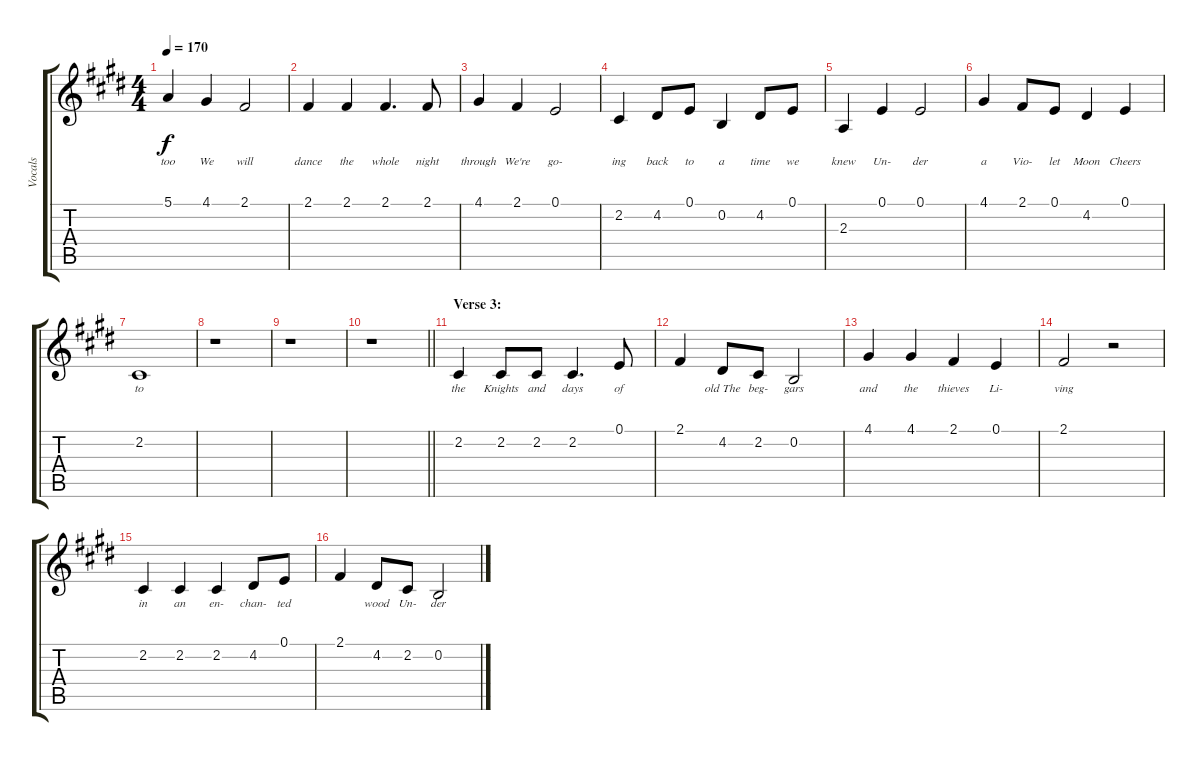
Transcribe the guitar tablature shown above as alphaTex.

\track ("Vocals" "Vocals") {instrument synthstrings2}
\staff {score tabs}
\tuning (E4 B3 G3 D3 A2 E2) {hide}
\ts (4 4)
\tempo 170
\clef g2
\ks c#minor
5.1.4{lyrics (0 "too") lyrics (1 "") lyrics (2 "") lyrics (3 "") lyrics (4 "") dy f} 4.1.4{lyrics (0 "We") lyrics (1 "") lyrics (2 "") lyrics (3 "") lyrics (4 "")} 2.1.2{lyrics (0 "will") lyrics (1 "") lyrics (2 "") lyrics (3 "") lyrics (4 "")} |
2.1.4{lyrics (0 "dance") lyrics (1 "") lyrics (2 "") lyrics (3 "") lyrics (4 "")} 2.1.4{lyrics (0 "the") lyrics (1 "") lyrics (2 "") lyrics (3 "") lyrics (4 "")} 2.1.4{d lyrics (0 "whole") lyrics (1 "") lyrics (2 "") lyrics (3 "") lyrics (4 "")} 2.1.8{lyrics (0 "night") lyrics (1 "") lyrics (2 "") lyrics (3 "") lyrics (4 "")} |
4.1.4{lyrics (0 "through") lyrics (1 "") lyrics (2 "") lyrics (3 "") lyrics (4 "")} 2.1.4{lyrics (0 "We're") lyrics (1 "") lyrics (2 "") lyrics (3 "") lyrics (4 "")} 0.1.2{lyrics (0 "go-") lyrics (1 "") lyrics (2 "") lyrics (3 "") lyrics (4 "")} |
2.2.4{lyrics (0 "ing") lyrics (1 "") lyrics (2 "") lyrics (3 "") lyrics (4 "")} 4.2.8{lyrics (0 "back") lyrics (1 "") lyrics (2 "") lyrics (3 "") lyrics (4 "")} 0.1.8{lyrics (0 "to") lyrics (1 "") lyrics (2 "") lyrics (3 "") lyrics (4 "")} 0.2.4{lyrics (0 "a") lyrics (1 "") lyrics (2 "") lyrics (3 "") lyrics (4 "")} 4.2.8{lyrics (0 "time") lyrics (1 "") lyrics (2 "") lyrics (3 "") lyrics (4 "")} 0.1.8{lyrics (0 "we") lyrics (1 "") lyrics (2 "") lyrics (3 "") lyrics (4 "")} |
2.3.4{lyrics (0 "knew") lyrics (1 "") lyrics (2 "") lyrics (3 "") lyrics (4 "")} 0.1.4{lyrics (0 "Un-") lyrics (1 "") lyrics (2 "") lyrics (3 "") lyrics (4 "")} 0.1.2{lyrics (0 "der") lyrics (1 "") lyrics (2 "") lyrics (3 "") lyrics (4 "")} |
4.1.4{lyrics (0 "a") lyrics (1 "") lyrics (2 "") lyrics (3 "") lyrics (4 "")} 2.1.8{lyrics (0 "Vio-") lyrics (1 "") lyrics (2 "") lyrics (3 "") lyrics (4 "")} 0.1.8{lyrics (0 "let") lyrics (1 "") lyrics (2 "") lyrics (3 "") lyrics (4 "")} 4.2.4{lyrics (0 "Moon") lyrics (1 "") lyrics (2 "") lyrics (3 "") lyrics (4 "")} 0.1.4{lyrics (0 "Cheers") lyrics (1 "") lyrics (2 "") lyrics (3 "") lyrics (4 "")} |
2.2.1{lyrics (0 "to") lyrics (1 "") lyrics (2 "") lyrics (3 "") lyrics (4 "")} |
r.1 |
r.1 |
\barLineRight lightlight
r.1 |
\section ("" "Verse 3:")
2.2.4{lyrics (0 "the") lyrics (1 "") lyrics (2 "") lyrics (3 "") lyrics (4 "")} 2.2.8{lyrics (0 "Knights") lyrics (1 "") lyrics (2 "") lyrics (3 "") lyrics (4 "")} 2.2.8{lyrics (0 "and") lyrics (1 "") lyrics (2 "") lyrics (3 "") lyrics (4 "")} 2.2.4{d lyrics (0 "days") lyrics (1 "") lyrics (2 "") lyrics (3 "") lyrics (4 "")} 0.1.8{lyrics (0 "of") lyrics (1 "") lyrics (2 "") lyrics (3 "") lyrics (4 "")} |
2.1.4{lyrics (0 "") lyrics (1 "") lyrics (2 "") lyrics (3 "") lyrics (4 "")} 4.2.8{lyrics (0 "old The") lyrics (1 "") lyrics (2 "") lyrics (3 "") lyrics (4 "")} 2.2.8{lyrics (0 "beg-") lyrics (1 "") lyrics (2 "") lyrics (3 "") lyrics (4 "")} 0.2.2{lyrics (0 "gars") lyrics (1 "") lyrics (2 "") lyrics (3 "") lyrics (4 "")} |
4.1.4{lyrics (0 "and") lyrics (1 "") lyrics (2 "") lyrics (3 "") lyrics (4 "")} 4.1.4{lyrics (0 "the") lyrics (1 "") lyrics (2 "") lyrics (3 "") lyrics (4 "")} 2.1.4{lyrics (0 "thieves") lyrics (1 "") lyrics (2 "") lyrics (3 "") lyrics (4 "")} 0.1.4{lyrics (0 "Li-") lyrics (1 "") lyrics (2 "") lyrics (3 "") lyrics (4 "")} |
2.1.2{lyrics (0 "ving") lyrics (1 "") lyrics (2 "") lyrics (3 "") lyrics (4 "")} r.2 |
2.2.4{lyrics (0 "in") lyrics (1 "") lyrics (2 "") lyrics (3 "") lyrics (4 "")} 2.2.4{lyrics (0 "an") lyrics (1 "") lyrics (2 "") lyrics (3 "") lyrics (4 "")} 2.2.4{lyrics (0 "en-") lyrics (1 "") lyrics (2 "") lyrics (3 "") lyrics (4 "")} 4.2.8{lyrics (0 "chan-") lyrics (1 "") lyrics (2 "") lyrics (3 "") lyrics (4 "")} 0.1.8{lyrics (0 "ted") lyrics (1 "") lyrics (2 "") lyrics (3 "") lyrics (4 "")} |
2.1.4{lyrics (0 "") lyrics (1 "") lyrics (2 "") lyrics (3 "") lyrics (4 "")} 4.2.8{lyrics (0 "wood") lyrics (1 "") lyrics (2 "") lyrics (3 "") lyrics (4 "")} 2.2.8{lyrics (0 "Un-") lyrics (1 "") lyrics (2 "") lyrics (3 "") lyrics (4 "")} 0.2.2{lyrics (0 "der") lyrics (1 "") lyrics (2 "") lyrics (3 "") lyrics (4 "")}
